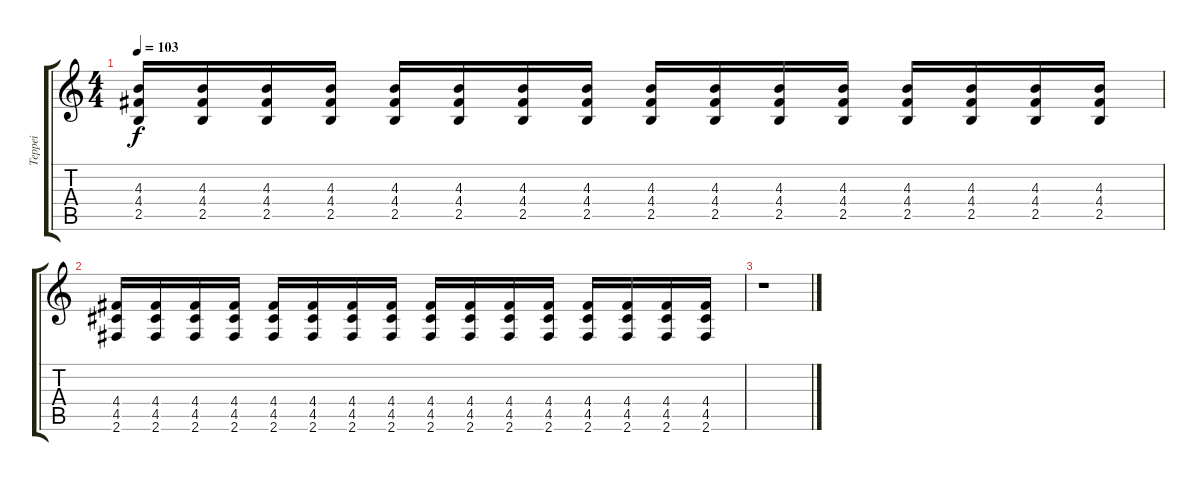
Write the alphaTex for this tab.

\track ("Teppei" "Teppei") {instrument overdrivenguitar}
\staff {score tabs}
\tuning (E4 B3 G3 D3 A2 E2) {hide}
\ts (4 4)
\tempo 103
\clef g2
\ks c
(4.3 4.4 2.5).16{dy f} (4.3 4.4 2.5).16 (4.3 4.4 2.5).16 (4.3 4.4 2.5).16 (4.3 4.4 2.5).16 (4.3 4.4 2.5).16 (4.3 4.4 2.5).16 (4.3 4.4 2.5).16 (4.3 4.4 2.5).16 (4.3 4.4 2.5).16 (4.3 4.4 2.5).16 (4.3 4.4 2.5).16 (4.3 4.4 2.5).16 (4.3 4.4 2.5).16 (4.3 4.4 2.5).16 (4.3 4.4 2.5).16 |
(4.4 4.5 2.6).16 (4.4 4.5 2.6).16 (4.4 4.5 2.6).16 (4.4 4.5 2.6).16 (4.4 4.5 2.6).16 (4.4 4.5 2.6).16 (4.4 4.5 2.6).16 (4.4 4.5 2.6).16 (4.4 4.5 2.6).16 (4.4 4.5 2.6).16 (4.4 4.5 2.6).16 (4.4 4.5 2.6).16 (4.4 4.5 2.6).16 (4.4 4.5 2.6).16 (4.4 4.5 2.6).16 (4.4 4.5 2.6).16 |
r.1
